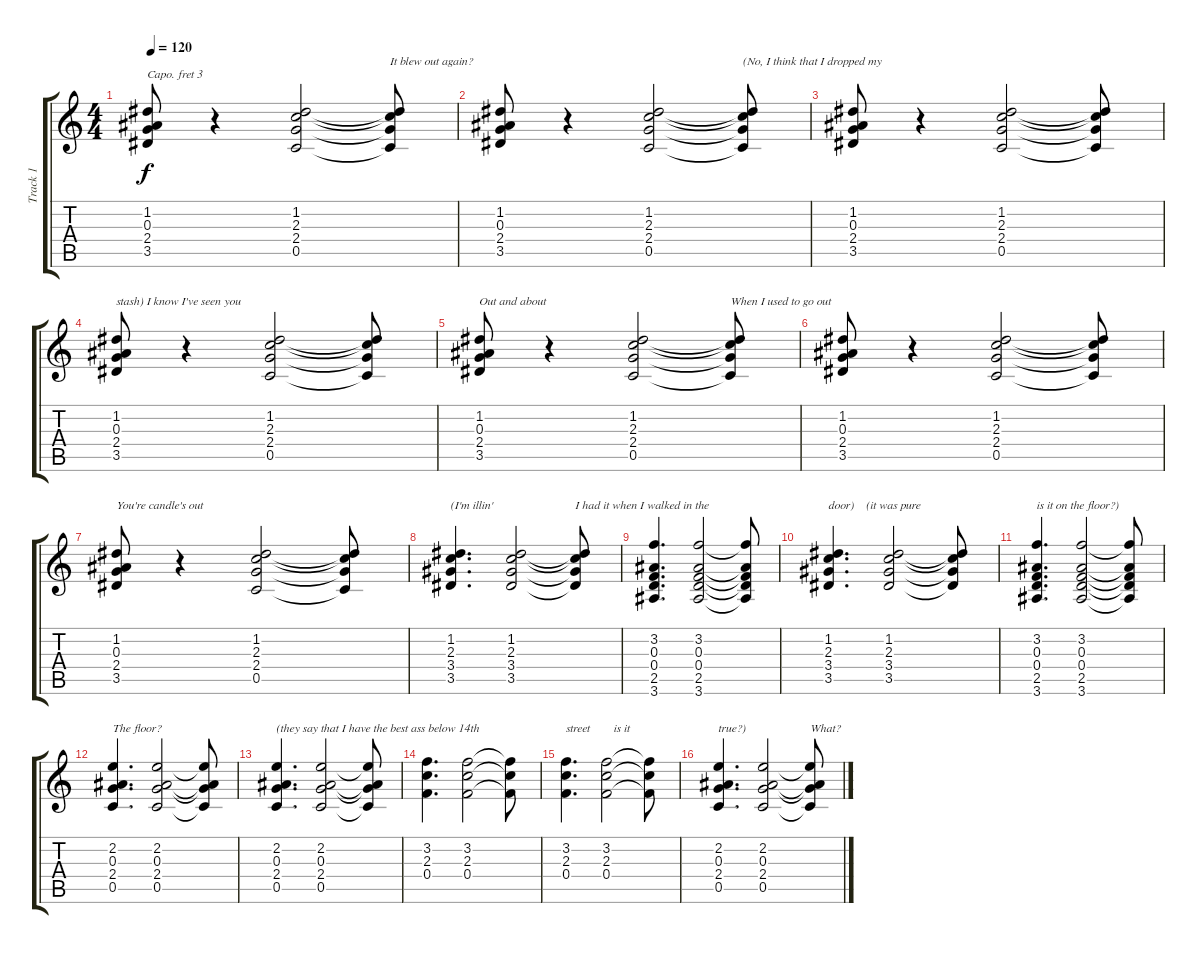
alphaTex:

\track ("Track 1" "Track 1") {instrument acousticguitarsteel}
\staff {score tabs}
\capo 3
\tuning (E4 B3 G3 D3 A2 E2) {hide}
\ts (4 4)
\tempo 120
\clef g2
\ks c
(1.2 0.3 2.4 3.5).8{dy f} r.4 (1.2 2.3 2.4 0.5).2 (1.2{t} 2.3{t} 2.4{t} 0.5{t}).8{txt "It blew out again?"} |
(1.2 0.3 2.4 3.5).8 r.4 (1.2 2.3 2.4 0.5).2 (1.2{t} 2.3{t} 2.4{t} 0.5{t}).8{txt "(No, I think that I dropped my"} |
(1.2 0.3 2.4 3.5).8 r.4 (1.2 2.3 2.4 0.5).2 (1.2{t} 2.3{t} 2.4{t} 0.5{t}).8 |
(1.2 0.3 2.4 3.5).8{txt "stash) I know I've seen you"} r.4 (1.2 2.3 2.4 0.5).2 (1.2{t} 2.3{t} 2.4{t} 0.5{t}).8 |
(1.2 0.3 2.4 3.5).8{txt "Out and about"} r.4 (1.2 2.3 2.4 0.5).2 (1.2{t} 2.3{t} 2.4{t} 0.5{t}).8{txt "When I used to go out"} |
(1.2 0.3 2.4 3.5).8 r.4 (1.2 2.3 2.4 0.5).2 (1.2{t} 2.3{t} 2.4{t} 0.5{t}).8 |
(1.2 0.3 2.4 3.5).8{txt "You're candle's out"} r.4 (1.2 2.3 2.4 0.5).2 (1.2{t} 2.3{t} 2.4{t} 0.5{t}).8 |
(1.2 2.3 3.4 3.5).4{d txt "(I'm illin'"} (1.2 2.3 3.4 3.5).2 (1.2{t} 2.3{t} 3.4{t} 3.5{t}).8{txt "I had it when I walked in the"} |
(3.2 0.3 0.4 2.5 3.6).4{d} (3.2 0.3 0.4 2.5 3.6).2 (3.2{t} 0.3{t} 0.4{t} 2.5{t} 3.6{t}).8 |
(1.2 2.3 3.4 3.5).4{d txt "door)    (it was pure"} (1.2 2.3 3.4 3.5).2 (1.2{t} 2.3{t} 3.4{t} 3.5{t}).8 |
(3.2 0.3 0.4 2.5 3.6).4{d txt "is it on the floor?)"} (3.2 0.3 0.4 2.5 3.6).2 (3.2{t} 0.3{t} 0.4{t} 2.5{t} 3.6{t}).8 |
(2.2 0.3 2.4 0.5).4{d txt "The floor?"} (2.2 0.3 2.4 0.5).2 (2.2{t} 0.3{t} 2.4{t} 0.5{t}).8 |
(2.2 0.3 2.4 0.5).4{d txt "(they say that I have the best ass below 14th"} (2.2 0.3 2.4 0.5).2 (2.2{t} 0.3{t} 2.4{t} 0.5{t}).8 |
(3.2 2.3 0.4).4{d} (3.2 2.3 0.4).2 (3.2{t} 2.3{t} 0.4{t}).8 |
(3.2 2.3 0.4).4{d txt "street        is it"} (3.2 2.3 0.4).2 (3.2{t} 2.3{t} 0.4{t}).8 |
(2.2 0.3 2.4 0.5).4{d txt "true?)"} (2.2 0.3 2.4 0.5).2 (2.2{t} 0.3{t} 2.4{t} 0.5{t}).8{txt "What?"}
